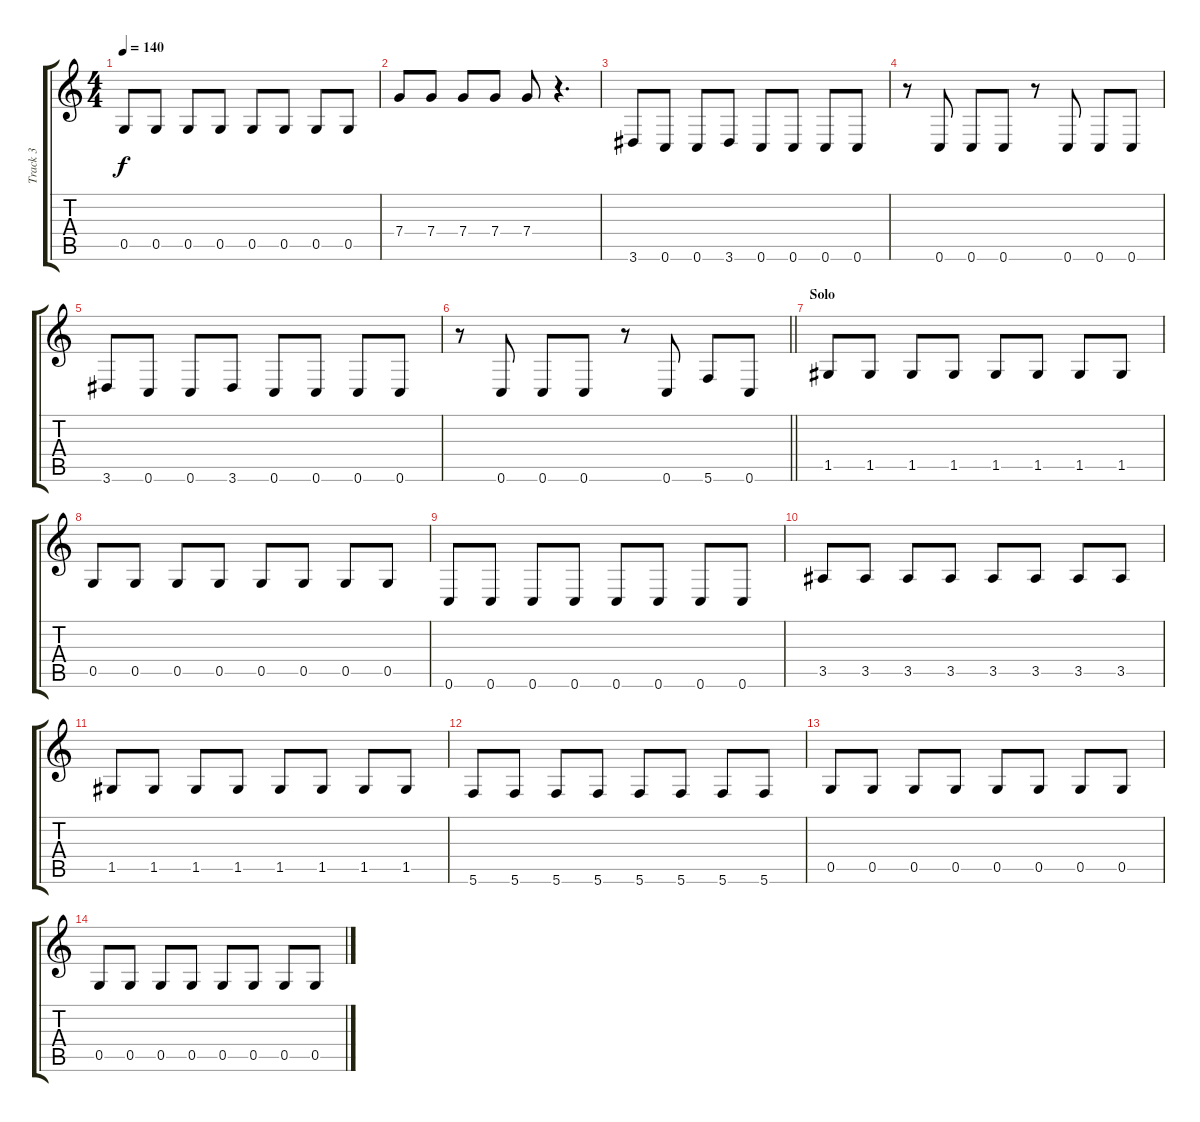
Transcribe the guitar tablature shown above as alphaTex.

\track ("Track 3" "Track 3") {instrument electricbasspick}
\staff {score tabs}
\tuning (D4 A3 F3 C3 G2 C2) {hide}
\ts (4 4)
\tempo 140
\clef g2
\ks c
0.5.8{dy f} 0.5.8 0.5.8 0.5.8 0.5.8 0.5.8 0.5.8 0.5.8 |
7.4.8 7.4.8 7.4.8 7.4.8 7.4.8 r.4{d} |
3.6.8 0.6.8 0.6.8 3.6.8 0.6.8 0.6.8 0.6.8 0.6.8 |
r.8 0.6.8 0.6.8 0.6.8 r.8 0.6.8 0.6.8 0.6.8 |
3.6.8 0.6.8 0.6.8 3.6.8 0.6.8 0.6.8 0.6.8 0.6.8 |
\barLineRight lightlight
r.8 0.6.8 0.6.8 0.6.8 r.8 0.6.8 5.6.8 0.6.8 |
\section ("" "Solo")
1.5.8 1.5.8 1.5.8 1.5.8 1.5.8 1.5.8 1.5.8 1.5.8 |
0.5.8 0.5.8 0.5.8 0.5.8 0.5.8 0.5.8 0.5.8 0.5.8 |
0.6.8 0.6.8 0.6.8 0.6.8 0.6.8 0.6.8 0.6.8 0.6.8 |
3.5.8 3.5.8 3.5.8 3.5.8 3.5.8 3.5.8 3.5.8 3.5.8 |
1.5.8 1.5.8 1.5.8 1.5.8 1.5.8 1.5.8 1.5.8 1.5.8 |
5.6.8 5.6.8 5.6.8 5.6.8 5.6.8 5.6.8 5.6.8 5.6.8 |
0.5.8 0.5.8 0.5.8 0.5.8 0.5.8 0.5.8 0.5.8 0.5.8 |
0.5.8 0.5.8 0.5.8 0.5.8 0.5.8 0.5.8 0.5.8 0.5.8
